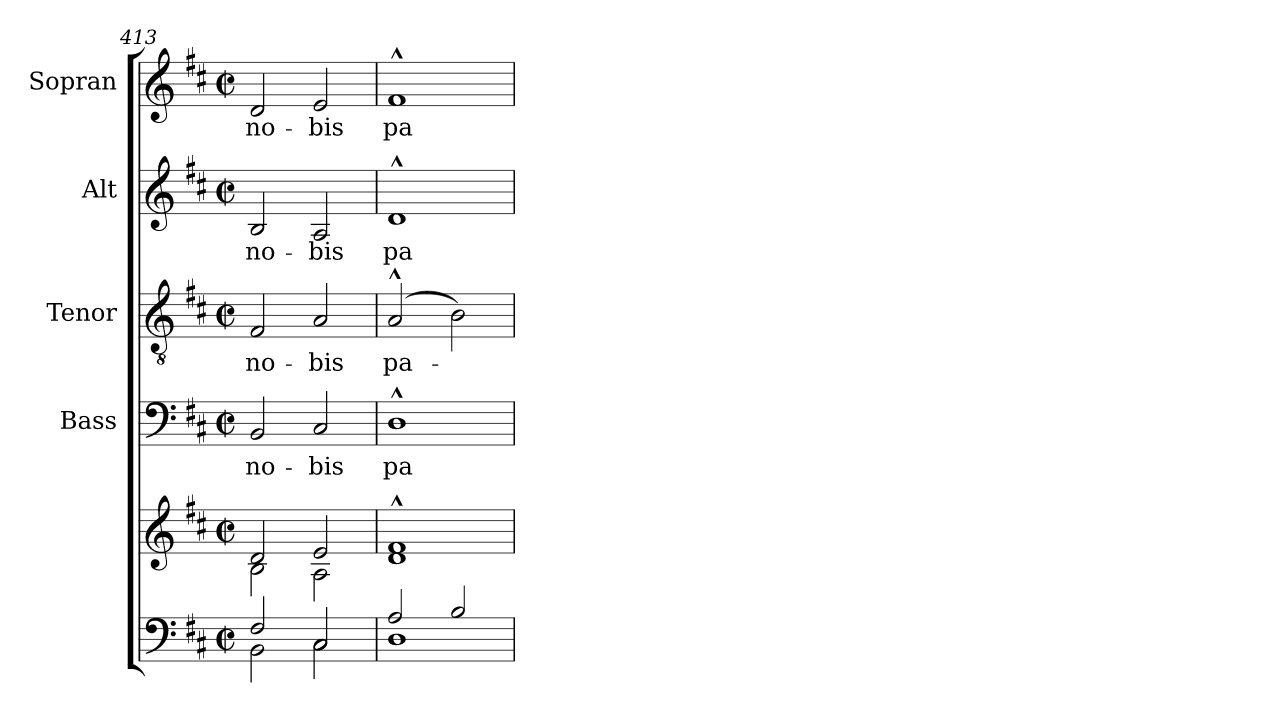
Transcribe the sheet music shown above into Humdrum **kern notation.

**kern	**kern	**kern	**text	**kern	**text	**kern	**text	**kern	**text
*part5	*part5	*part4	*part4	*part3	*part3	*part2	*part2	*part1	*part1
*staff6	*staff5	*staff4	*staff4	*staff3	*staff3	*staff2	*staff2	*staff1	*staff1
*	*	*I"Bass	*	*I"Tenor	*	*I"Alt	*	*I"Sopran	*
*	*	*I'B.	*	*I'T.	*	*I'A.	*	*I'S.	*
*clefF4	*clefG2	*clefF4	*	*clefGv2	*	*clefG2	*	*clefG2	*
*k[f#c#]	*k[f#c#]	*k[f#c#]	*	*k[f#c#]	*	*k[f#c#]	*	*k[f#c#]	*
*D:	*D:	*D:	*	*D:	*	*D:	*	*D:	*
*M2/2	*M2/2	*M2/2	*	*M2/2	*	*M2/2	*	*M2/2	*
*met(c|)	*met(c|)	*met(c|)	*	*met(c|)	*	*met(c|)	*	*met(c|)	*
=413	=413	=413	=413	=413	=413	=413	=413	=413	=413
*^	*^	*	*	*	*	*	*	*	*
!	!	!	!	!	!LO:LY:b	!	!LO:LY:b	!	!LO:LY:b	!	!LO:LY:b
2F#/	2BB\	2d/	2B\	2BB/	no-	2F#/	no-	2B/	no-	2d/	no-
!	!	!	!	!	!LO:LY:b	!	!LO:LY:b	!	!LO:LY:b	!	!LO:LY:b
2C#/	2C#\	2e/	2A\	2C#/	-bis	2A/	-bis	2A/	-bis	2e/	-bis
!!LO:LB:g=z
=414	=414	=414	=414	=414	=414	=414	=414	=414	=414	=414	=414
!	!	!	!	!	!LO:LY:b	!	!LO:LY:b	!	!LO:LY:b	!	!LO:LY:b
2A/	1D	1f#^^>	1d	1D^^>	pa-	(2A^^>/	pa-	1d^^>	pa-	1f#^^>	pa-
2B/	.	.	.	.	.	2B\)	.	.	.	.	.
*v	*v	*	*	*	*	*	*	*	*	*	*
*	*v	*v	*	*	*	*	*	*	*	*
=	=	=	=	=	=	=	=	=	=
*-	*-	*-	*-	*-	*-	*-	*-	*-	*-
